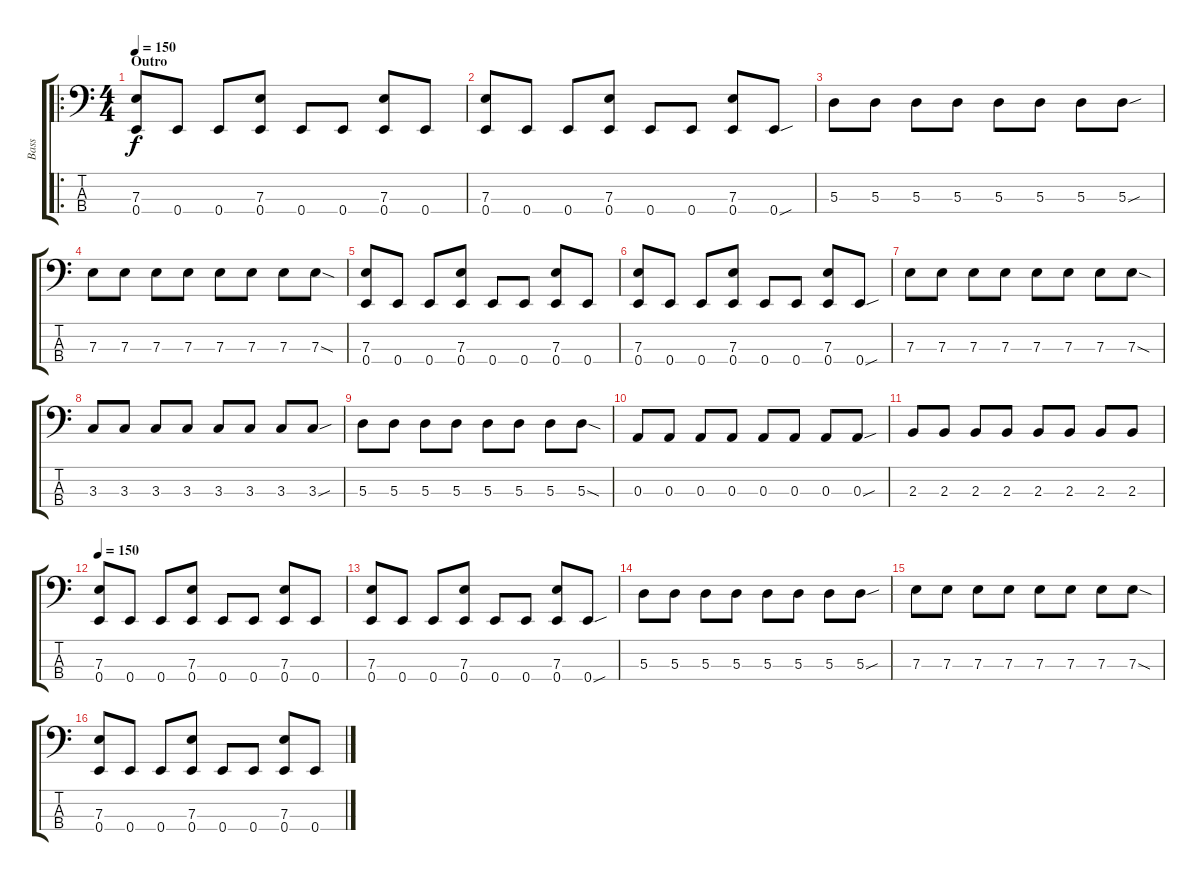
\track ("Bass" "Bass") {instrument electricbassfinger}
\staff {score tabs}
\tuning (G2 D2 A1 E1) {hide}
\ro
\ts (4 4)
\section ("" "Outro")
\tempo 150
\clef f4
\ks c
(7.3 0.4).8{dy f} 0.4.8 0.4.8 (7.3 0.4).8 0.4.8 0.4.8 (7.3 0.4).8 0.4.8 |
(7.3 0.4).8 0.4.8 0.4.8 (7.3 0.4).8 0.4.8 0.4.8 (7.3 0.4).8 0.4{sou}.8 |
5.3.8 5.3.8 5.3.8 5.3.8 5.3.8 5.3.8 5.3.8 5.3{sou}.8 |
7.3.8 7.3.8 7.3.8 7.3.8 7.3.8 7.3.8 7.3.8 7.3{sod}.8 |
(7.3 0.4).8 0.4.8 0.4.8 (7.3 0.4).8 0.4.8 0.4.8 (7.3 0.4).8 0.4.8 |
(7.3 0.4).8 0.4.8 0.4.8 (7.3 0.4).8 0.4.8 0.4.8 (7.3 0.4).8 0.4{sou}.8 |
7.3.8 7.3.8 7.3.8 7.3.8 7.3.8 7.3.8 7.3.8 7.3{sod}.8 |
3.3.8 3.3.8 3.3.8 3.3.8 3.3.8 3.3.8 3.3.8 3.3{sou}.8 |
5.3.8 5.3.8 5.3.8 5.3.8 5.3.8 5.3.8 5.3.8 5.3{sod}.8 |
0.3.8 0.3.8 0.3.8 0.3.8 0.3.8 0.3.8 0.3.8 0.3{sou}.8 |
2.3.8 2.3.8 2.3.8 2.3.8 2.3.8 2.3.8 2.3.8 2.3.8 |
\tempo 150
(7.3 0.4).8 0.4.8 0.4.8 (7.3 0.4).8 0.4.8 0.4.8 (7.3 0.4).8 0.4.8 |
(7.3 0.4).8 0.4.8 0.4.8 (7.3 0.4).8 0.4.8 0.4.8 (7.3 0.4).8 0.4{sou}.8 |
5.3.8 5.3.8 5.3.8 5.3.8 5.3.8 5.3.8 5.3.8 5.3{sou}.8 |
7.3.8 7.3.8 7.3.8 7.3.8 7.3.8 7.3.8 7.3.8 7.3{sod}.8 |
(7.3 0.4).8 0.4.8 0.4.8 (7.3 0.4).8 0.4.8 0.4.8 (7.3 0.4).8 0.4.8
